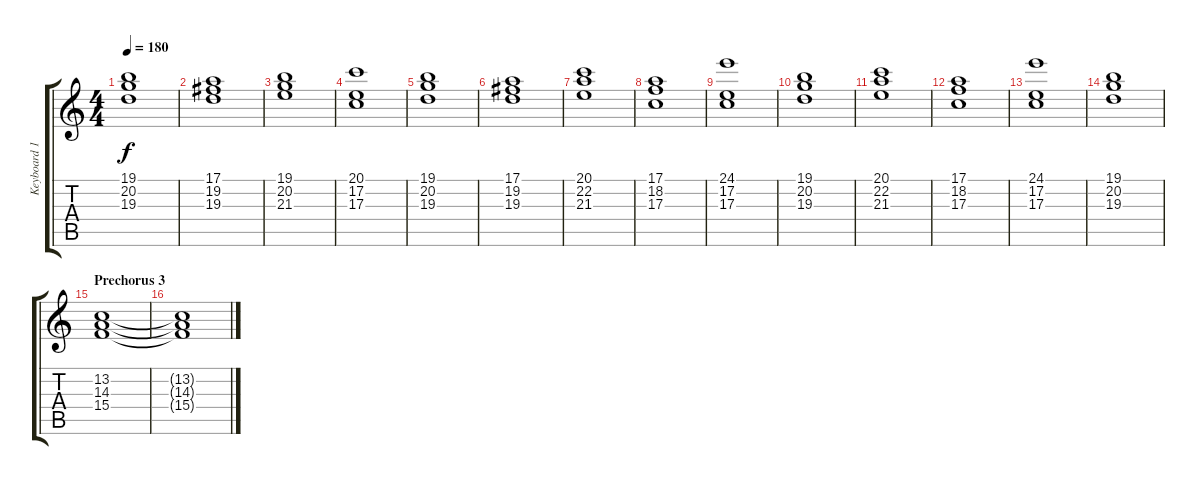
\track ("Keyboard 1" "Keyboard 1") {instrument stringensemble1}
\staff {score tabs}
\tuning (E4 B3 G3 D3 A2 E2) {hide}
\ts (4 4)
\tempo 180
\clef g2
\ks c
(19.1 20.2 19.3).1{dy f} |
(17.1 19.2 19.3).1 |
(19.1 20.2 21.3).1 |
(20.1 17.2 17.3).1 |
(19.1 20.2 19.3).1 |
(17.1 19.2 19.3).1 |
(20.1 22.2 21.3).1 |
(17.1 18.2 17.3).1 |
(24.1 17.2 17.3).1 |
(19.1 20.2 19.3).1 |
(20.1 22.2 21.3).1 |
(17.1 18.2 17.3).1 |
(24.1 17.2 17.3).1 |
(19.1 20.2 19.3).1 |
\section ("" "Prechorus 3")
(13.2 14.3 15.4).1 |
(13.2{t} 14.3{t} 15.4{t}).1
